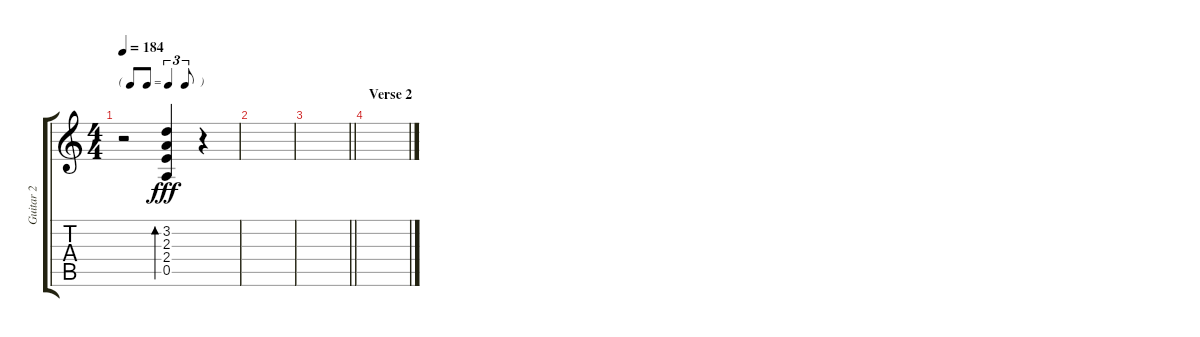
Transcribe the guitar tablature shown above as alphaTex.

\track ("Guitar 2" "Guitar 2") {instrument acousticguitarsteel}
\staff {score tabs}
\tuning (E4 B3 G3 D3 A2 E2) {hide}
\ts (4 4)
\tf triplet8th
\tempo 184
\clef g2
\ks c
r.2{dy fff volume 6} (3.2 2.3 2.4 0.5).4{bd 60} r.4 |
|
\barLineRight lightlight
|
\section ("" "Verse 2")
